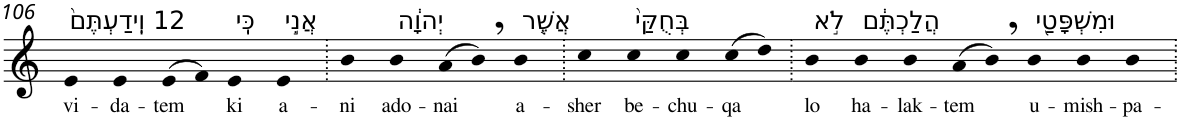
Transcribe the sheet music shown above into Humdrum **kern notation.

**kern	**text
*part1	*part1
*staff1	*staff1
*I"Piano	*
*I'Pno	*
!!LO:PB:g=z
*clefG2	*
*k[]	*
=106	=106
!LO:TX:a:t=12 וִֽידַעְתֶּם֙	!
!	!LO:LY:b
4e	vi-
!	!LO:LY:b
4e	-da-
!	!LO:LY:b
(>8e	-tem
8f)	.
!LO:TX:a:t=כִּֽי	!
!	!LO:LY:b
4e	ki
!LO:TX:a:t=אֲנִ֣י	!
!	!LO:LY:b
4e	a-
=107.	=107.
!	!LO:LY:b
4b	-ni
!LO:TX:a:t=יְהוָ֔ה	!
!	!LO:LY:b
4b	ado-
!	!LO:LY:b
(>8a	-nai
8b,)	.
!LO:TX:a:t=אֲשֶׁ֤ר	!
!	!LO:LY:b
4b	a-
=108.	=108.
!	!LO:LY:b
4cc	-sher
!LO:TX:a:t=בְּחֻקַּי֙	!
!	!LO:LY:b
4cc	be-
!	!LO:LY:b
4cc	-chu-
!	!LO:LY:b
(>8cc	-qa
8dd)	.
=109.	=109.
!LO:TX:a:t=לֹ֣א	!
!	!LO:LY:b
4b	lo
!LO:TX:a:t=הֲלַכְתֶּ֔ם	!
!	!LO:LY:b
4b	ha-
!	!LO:LY:b
4b	-lak-
!	!LO:LY:b
(>8a	-tem
8b,)	.
!LO:TX:a:t=וּמִשְׁפָּטַ֖י	!
!	!LO:LY:b
4b	u-
!	!LO:LY:b
4b	-mish-
!	!LO:LY:b
4b	-pa-
=.	=.
*-	*-
